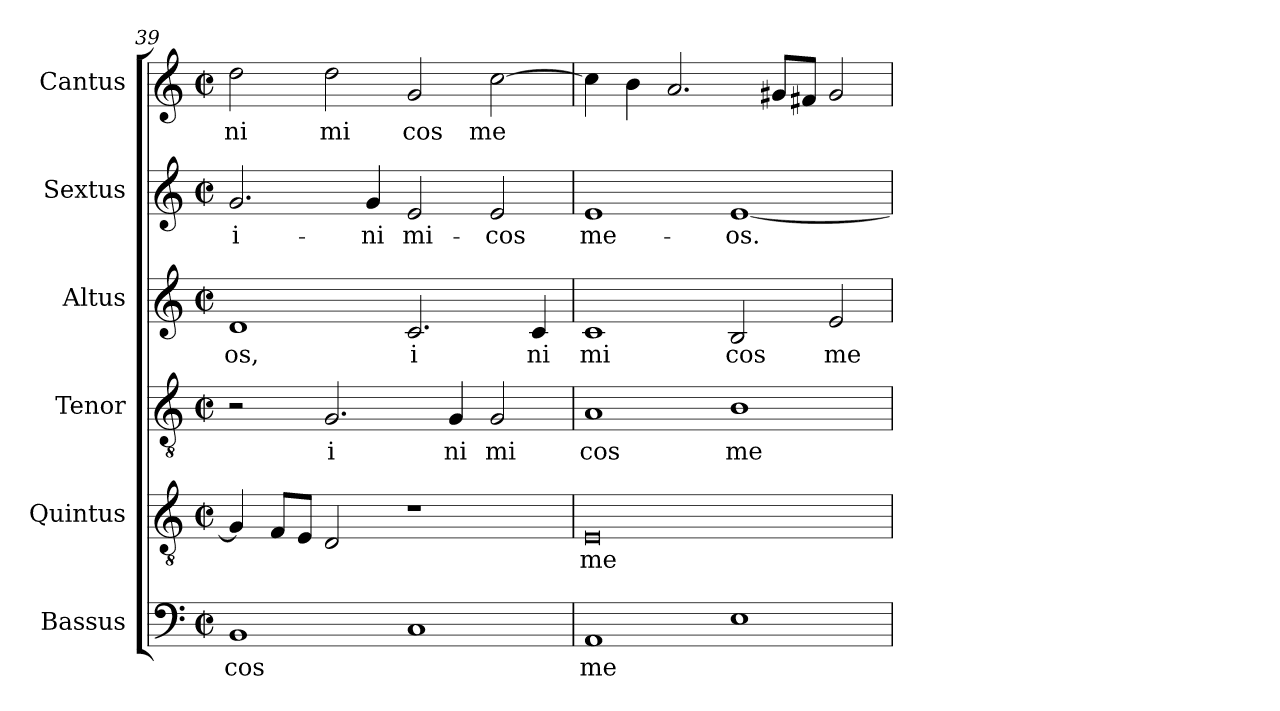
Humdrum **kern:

**kern	**text	**kern	**text	**kern	**text	**kern	**text	**kern	**text	**kern	**text
*part6	*part6	*part5	*part5	*part4	*part4	*part3	*part3	*part2	*part2	*part1	*part1
*staff6	*staff6	*staff5	*staff5	*staff4	*staff4	*staff3	*staff3	*staff2	*staff2	*staff1	*staff1
*I"Bassus	*	*I"Quintus	*	*I"Tenor	*	*I"Altus	*	*I"Sextus	*	*I"Cantus	*
*clefF4	*	*clefGv2	*	*clefGv2	*	*clefG2	*	*clefG2	*	*clefG2	*
*k[]	*	*k[]	*	*k[]	*	*k[]	*	*k[]	*	*k[]	*
*C:	*	*C:	*	*C:	*	*C:	*	*C:	*	*C:	*
*M2/2	*	*M2/2	*	*M2/2	*	*M2/2	*	*M2/2	*	*M2/2	*
*met(c|)	*	*met(c|)	*	*met(c|)	*	*met(c|)	*	*met(c|)	*	*met(c|)	*
=39	=39	=39	=39	=39	=39	=39	=39	=39	=39	=39	=39
!	!LO:LY:b:cj	!	!LO:LY:b:cj	!	!	!	!LO:LY:b:cj	!	!LO:LY:b:cj	!	!LO:LY:b:cj
1BB	cos	4G/]	.	2r	.	1d	os,	2.g/	i-	2dd\	ni
!	!	!	!LO:LY:b:cj	!	!	!	!	!	!	!	!
.	.	8F/L	.	.	.	.	.	.	.	.	.
!	!	!	!LO:LY:b:cj	!	!	!	!	!	!	!	!
.	.	8E/J	.	.	.	.	.	.	.	.	.
!	!	!	!LO:LY:b:cj	!	!LO:LY:b:cj	!	!	!	!	!	!LO:LY:b:cj
.	.	2D/	.	2.G/	i	.	.	.	.	2dd\	mi
!	!	!	!	!	!	!	!	!	!LO:LY:b:cj	!	!
.	.	.	.	.	.	.	.	4g/	-ni	.	.
!	!LO:LY:b:cj	!	!	!	!	!	!LO:LY:b:cj	!	!LO:LY:b:cj	!	!LO:LY:b:cj
1C	.	1r	.	.	.	2.c/	i	2e/	mi-	2g/	cos
!	!	!	!	!	!LO:LY:b:cj	!	!	!	!	!	!
.	.	.	.	4G/	ni	.	.	.	.	.	.
!	!	!	!	!	!LO:LY:b:cj	!	!	!	!LO:LY:b:cj	!	!LO:LY:b:cj
.	.	.	.	2G/	mi	.	.	2e/	-cos	[>2cc\	me
!	!	!	!	!	!	!	!LO:LY:b:cj	!	!	!	!
.	.	.	.	.	.	4c/	ni	.	.	.	.
=40	=40	=40	=40	=40	=40	=40	=40	=40	=40	=40	=40
!	!LO:LY:b:cj	!	!LO:LY:b:cj	!	!LO:LY:b:cj	!	!LO:LY:b:cj	!	!LO:LY:b:cj	!	!LO:LY:b:cj
1AA	me	0E	me	1A	cos	1c	mi	1e	me-	4cc\]	.
!	!	!	!	!	!	!	!	!	!	!	!LO:LY:b:cj
.	.	.	.	.	.	.	.	.	.	4b\	.
!	!	!	!	!	!	!	!	!	!	!	!LO:LY:b:cj
.	.	.	.	.	.	.	.	.	.	2.a/	.
!	!LO:LY:b:cj	!	!	!	!LO:LY:b:cj	!	!LO:LY:b:cj	!	!LO:LY:b:cj	!	!
1E	.	.	.	1B	me	2B/	cos	[<1e	-os.	.	.
!	!	!	!	!	!	!	!	!	!	!	!LO:LY:b:cj
.	.	.	.	.	.	.	.	.	.	8g#/L	.
!	!	!	!	!	!	!	!	!	!	!	!LO:LY:b:cj
.	.	.	.	.	.	.	.	.	.	8f#/J	.
!	!	!	!	!	!	!	!LO:LY:b:cj	!	!	!	!LO:LY:b:cj
.	.	.	.	.	.	2e/	me	.	.	2g#/	.
=	=	=	=	=	=	=	=	=	=	=	=
*-	*-	*-	*-	*-	*-	*-	*-	*-	*-	*-	*-
